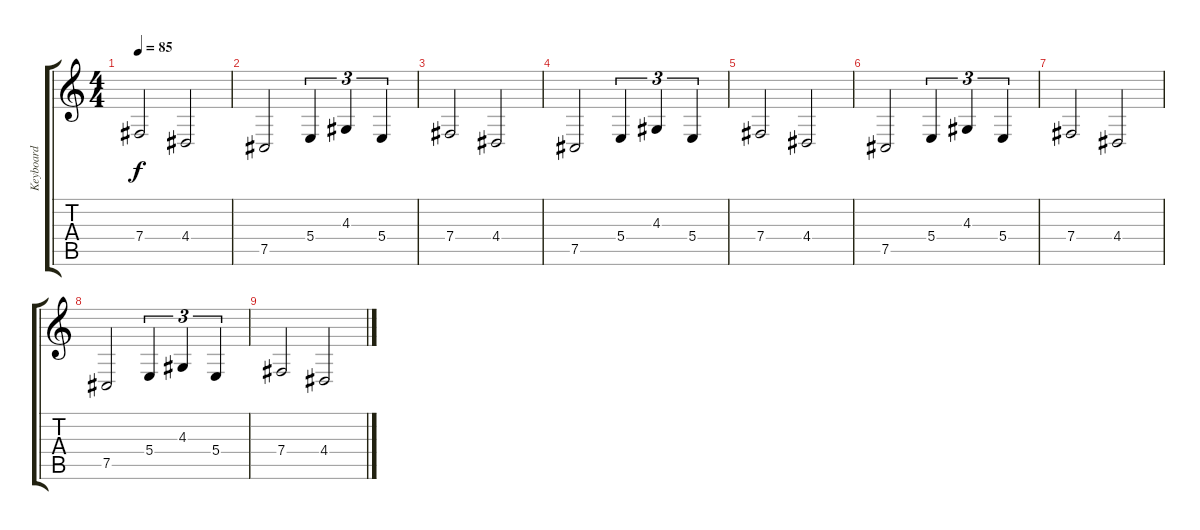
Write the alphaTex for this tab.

\track ("Keyboard" "Keyboard") {instrument choiraahs}
\staff {score tabs}
\tuning (Db4 Ab3 E3 B2 Gb2 Db2) {hide}
\ts (4 4)
\tempo 85
\clef g2
\ks c
7.4.2{dy f} 4.4.2 |
7.5.2{instrument stringensemble2} 5.4.4{tu (3 2)} 4.3.4{tu (3 2)} 5.4.4{tu (3 2)} |
7.4.2 4.4.2 |
7.5.2{instrument stringensemble2} 5.4.4{tu (3 2)} 4.3.4{tu (3 2)} 5.4.4{tu (3 2)} |
7.4.2 4.4.2 |
7.5.2 5.4.4{tu (3 2)} 4.3.4{tu (3 2)} 5.4.4{tu (3 2)} |
7.4.2{volume 8} 4.4.2{volume 6} |
7.5.2{volume 5} 5.4.4{tu (3 2) volume 4} 4.3.4{tu (3 2)} 5.4.4{tu (3 2) volume 3} |
7.4.2{volume 2} 4.4.2{volume 1}
